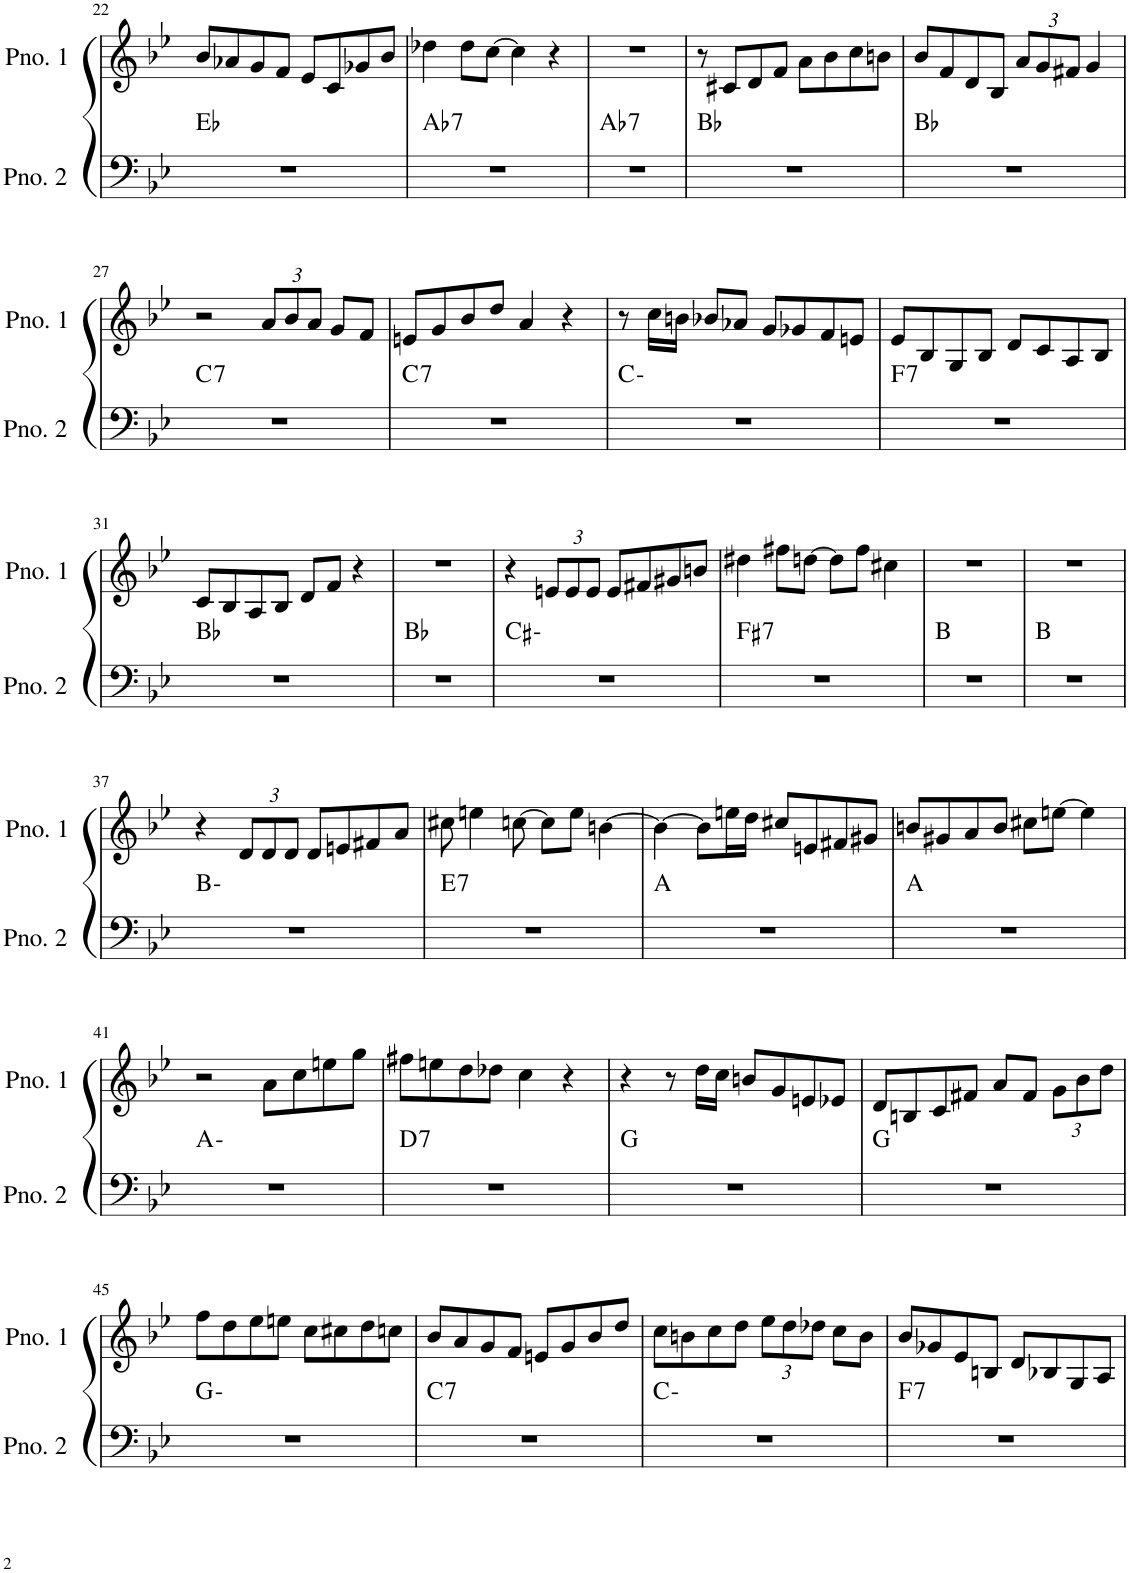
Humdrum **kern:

**kern	**harte	**kern
*part2	*part2	*part1
*staff2	*	*staff1
*I"ピアノ 2	*	*I"ピアノ 1
!!LO:PB:g=z
*clefF4	*	*clefG2
*k[b-e-]	*	*k[b-e-]
*M4/4	*	*M4/4
=22	=22	=22
1r	Eb:maj	8b-/L
.	.	8a-X/
.	.	8g/
.	.	8f/J
.	.	8e-/L
.	.	8c/
.	.	8g-X/
.	.	8b-/J
=23	=23	=23
!	!LO:H:kt=7	!
1r	Ab:7	4dd-X\
.	.	8dd-\L
.	.	[8cc\J
.	.	4cc\]
.	.	4r
=24	=24	=24
!	!LO:H:kt=7	!
1r	Ab:7	1r
=25	=25	=25
1r	Bb:maj	8r
.	.	8c#X/L
.	.	8d/
.	.	8f/J
.	.	8a\L
.	.	8b-\
.	.	8cc\
.	.	8bn\J
=26	=26	=26
1r	Bb:maj	8b-/L
.	.	8f/
.	.	8d/
.	.	8B-/J
*	*	*Xbrackettup
.	.	12a/L
.	.	12g/
.	.	12f#X/J
.	.	4g/
!!LO:LB:g=z
=27	=27	=27
!	!LO:H:kt=7	!
1r	C:7	2r
.	.	12a/L
.	.	12b-/
.	.	12a/J
.	.	8g/L
.	.	8f/J
=28	=28	=28
!	!LO:H:kt=7	!
1r	C:7	8en/L
.	.	8g/
.	.	8b-/
.	.	8dd/J
.	.	4a/
.	.	4r
=29	=29	=29
1r	C:min	8r
.	.	16cc\LL
.	.	16bn\JJ
.	.	8b-X/L
.	.	8a-X/J
.	.	8g/L
.	.	8g-X/
.	.	8f/
.	.	8en/J
=30	=30	=30
!	!LO:H:kt=7	!
1r	F:7	8e-/L
.	.	8B-/
.	.	8G/
.	.	8B-/J
.	.	8d/L
.	.	8c/
.	.	8A/
.	.	8B-/J
!!LO:LB:g=z
=31	=31	=31
1r	Bb:maj	8c/L
.	.	8B-/
.	.	8A/
.	.	8B-/J
.	.	8d/L
.	.	8f/J
.	.	4r
=32	=32	=32
1r	Bb:maj	1r
=33	=33	=33
1r	C#:min	4r
.	.	12en/L
.	.	12e/
.	.	12e/J
.	.	8e/L
.	.	8f#X/
.	.	8g#X/
.	.	8bn/J
=34	=34	=34
!	!LO:H:kt=7	!
1r	F#:7	4dd#X\
.	.	8ff#X\L
.	.	[8ddn\J
.	.	8dd\L]
.	.	8ff#\J
.	.	4cc#X\
=35	=35	=35
1r	B:maj	1r
=36	=36	=36
1r	B:maj	1r
!!LO:LB:g=z
=37	=37	=37
1r	B:min	4r
.	.	12d/L
.	.	12d/
.	.	12d/J
.	.	8d/L
.	.	8en/
.	.	8f#X/
.	.	8a/J
=38	=38	=38
!	!LO:H:kt=7	!
1r	E:7	8cc#X\
.	.	4een\
.	.	[8ccn\
.	.	8cc\L]
.	.	8ee\J
.	.	[4bn\
=39	=39	=39
1r	A:maj	4b\_
.	.	8b\L]
.	.	16een\L
.	.	16dd\JJ
.	.	8cc#X/L
.	.	8en/
.	.	8f#X/
.	.	8g#X/J
=40	=40	=40
1r	A:maj	8bn/L
.	.	8g#X/
.	.	8a/
.	.	8b/J
.	.	8cc#X\L
.	.	[8een\J
.	.	4ee\]
!!LO:LB:g=z
=41	=41	=41
1r	A:min	2r
.	.	8a\L
.	.	8cc\
.	.	8een\
.	.	8gg\J
=42	=42	=42
!	!LO:H:kt=7	!
1r	D:7	8ff#X\L
.	.	8een\
.	.	8dd\
.	.	8dd-X\J
.	.	4cc\
.	.	4r
=43	=43	=43
1r	G:maj	4r
.	.	8r
.	.	16dd\LL
.	.	16cc\JJ
.	.	8bn/L
.	.	8g/
.	.	8en/
.	.	8e-X/J
=44	=44	=44
1r	G:maj	8d/L
.	.	8Bn/
.	.	8c/
.	.	8f#X/J
.	.	8a/L
.	.	8f#/J
.	.	12g\L
.	.	12b-\
.	.	12dd\J
!!LO:LB:g=z
=45	=45	=45
1r	G:min	8ff\L
.	.	8dd\
.	.	8ee-\
.	.	8een\J
.	.	8cc\L
.	.	8cc#X\
.	.	8dd\
.	.	8ccn\J
=46	=46	=46
!	!LO:H:kt=7	!
1r	C:7	8b-/L
.	.	8a/
.	.	8g/
.	.	8f/J
.	.	8en/L
.	.	8g/
.	.	8b-/
.	.	8dd/J
=47	=47	=47
1r	C:min	8cc\L
.	.	8bn\
.	.	8cc\
.	.	8dd\J
.	.	12ee-\L
.	.	12dd\
.	.	12dd-X\J
.	.	8cc\L
.	.	8b\J
=48	=48	=48
!	!LO:H:kt=7	!
1r	F:7	8b-/L
.	.	8g-X/
.	.	8e-/
.	.	8Bn/J
.	.	8d/L
.	.	8B-X/
.	.	8G/
.	.	8A/J
=	=	=
*-	*-	*-
